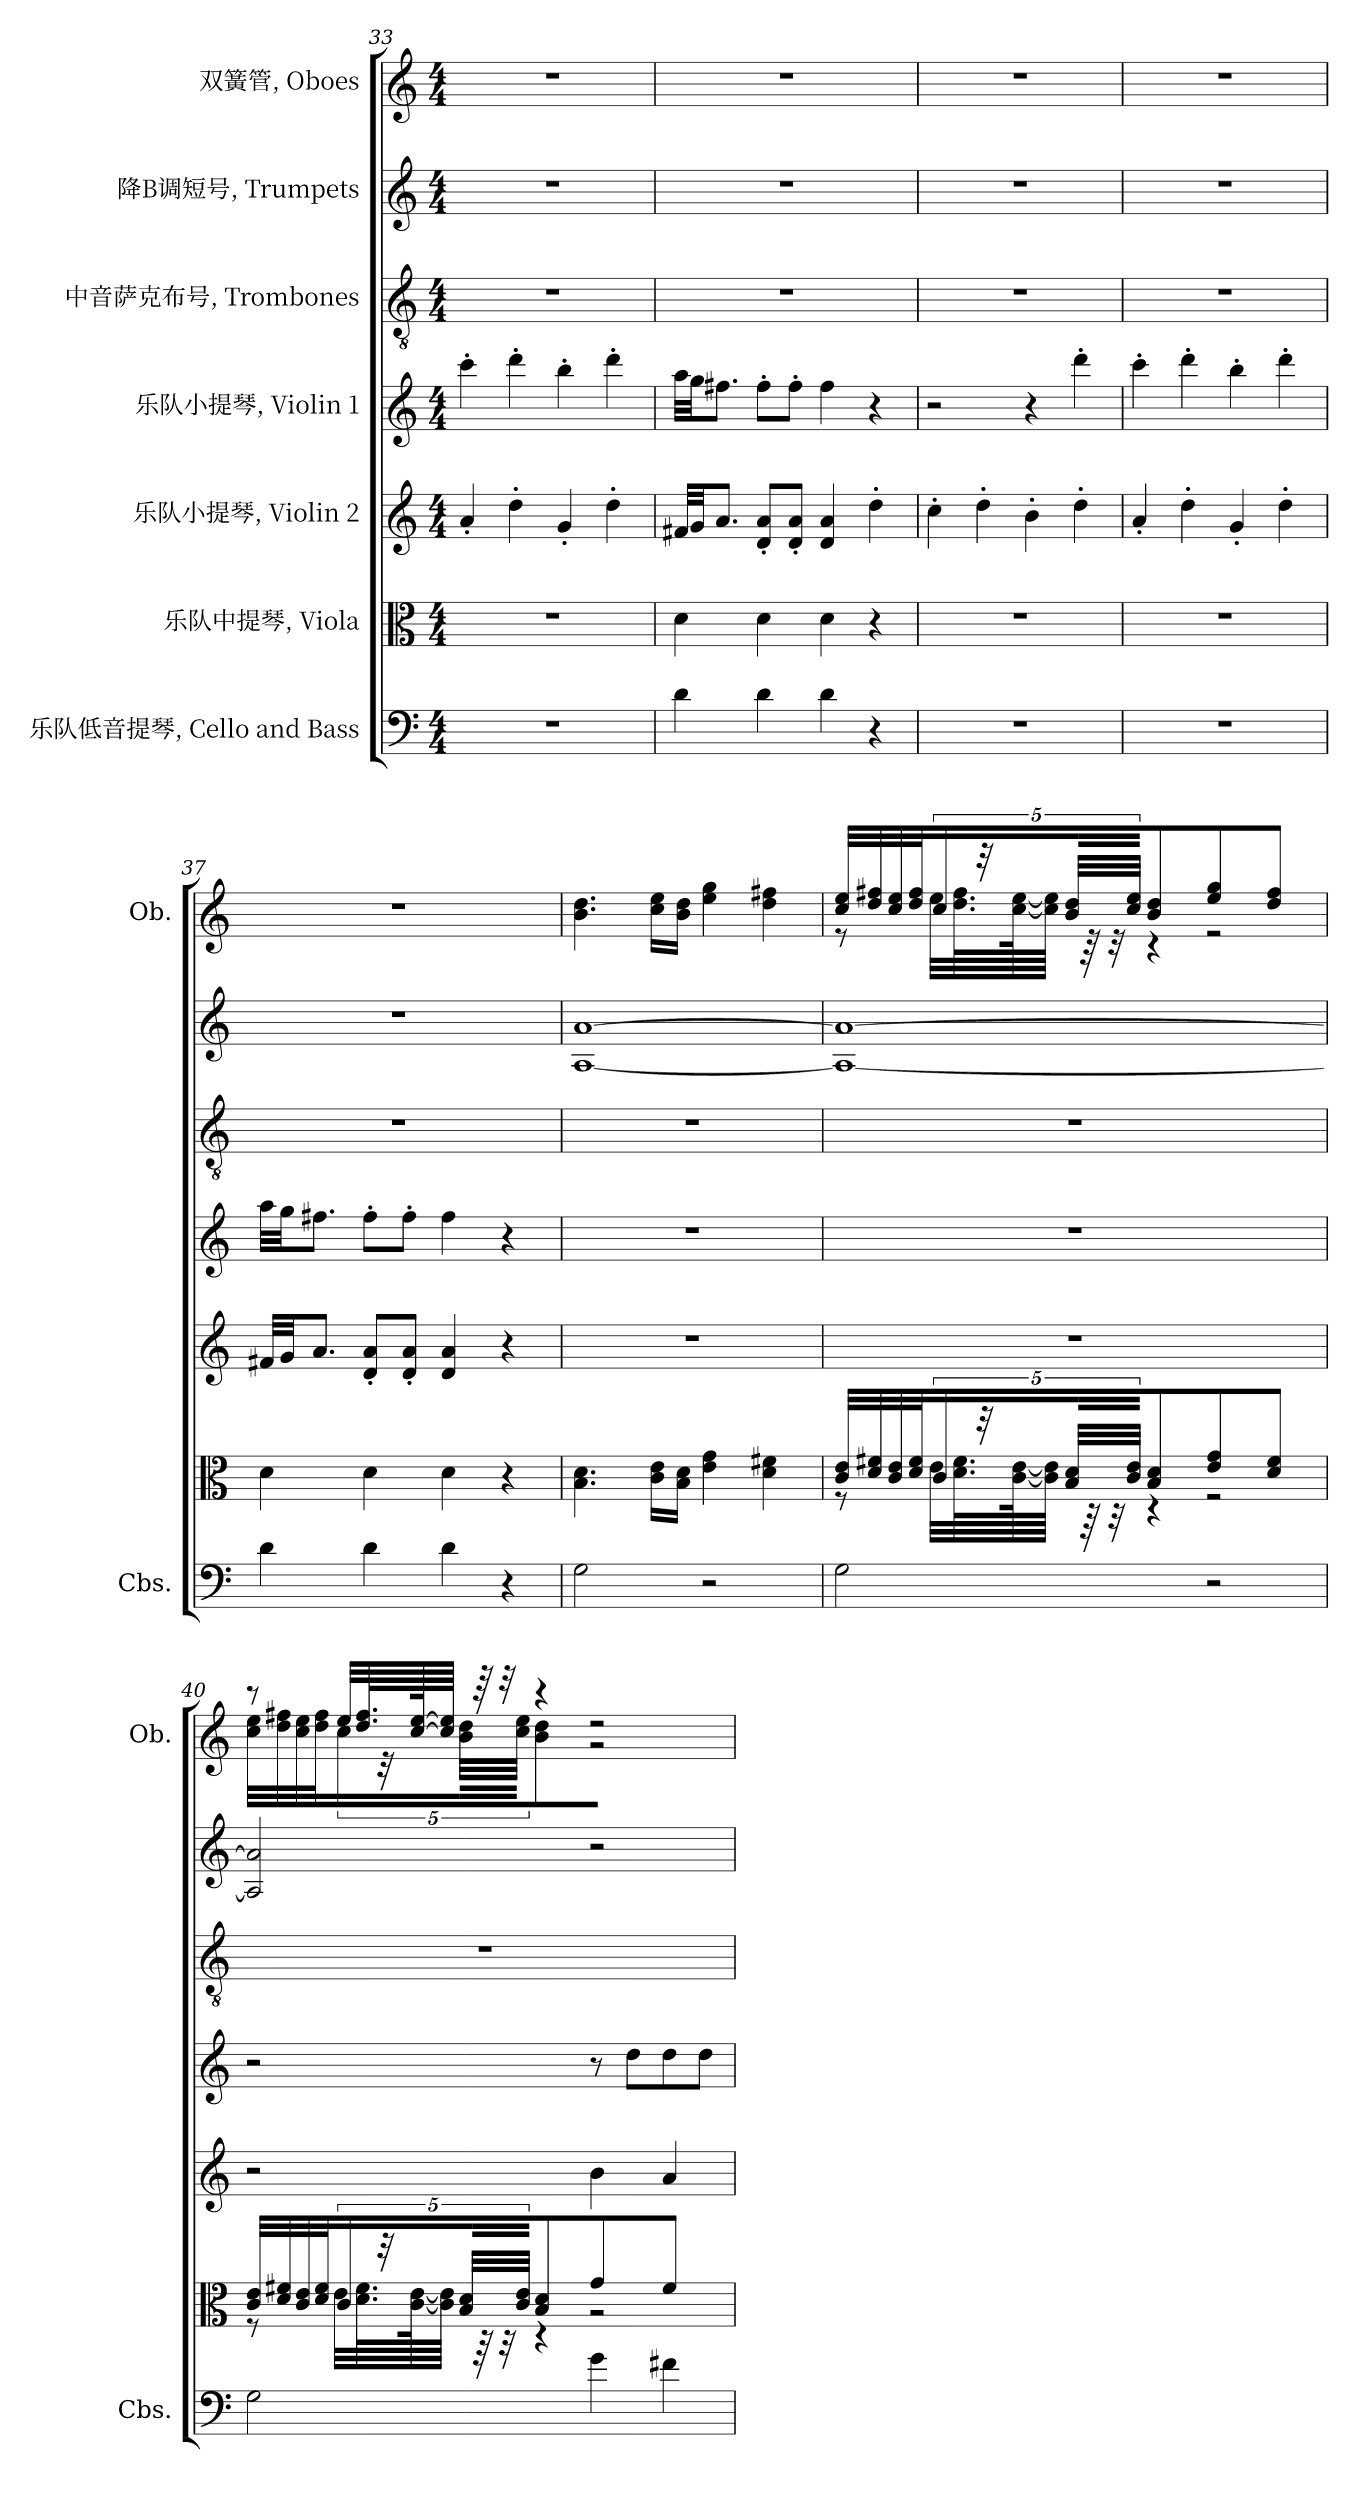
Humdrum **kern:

**kern	**kern	**kern	**kern	**kern	**kern	**kern
*part7	*part6	*part5	*part4	*part3	*part2	*part1
*staff7	*staff6	*staff5	*staff4	*staff3	*staff2	*staff1
*I"乐队低音提琴, Cello and Bass	*I"乐队中提琴, Viola	*I"乐队小提琴, Violin 2	*I"乐队小提琴, Violin 1	*I"中音萨克布号, Trombones	*I"降B调短号, Trumpets	*I"双簧管, Oboes
*I'Cbs.	*	*	*	*	*	*I'Ob.
*clefF4	*clefC3	*clefG2	*clefG2	*clefGv2	*clefG2	*clefG2
*ITrd7c12	*	*	*	*	*ITrd1c2	*
*k[]	*k[]	*k[]	*k[]	*k[]	*k[b-e-]	*k[]
*M4/4	*M4/4	*M4/4	*M4/4	*M4/4	*M4/4	*M4/4
=33	=33	=33	=33	=33	=33	=33
1r	1r	4a'/	4ccc'\	1r	1r	1r
.	.	4dd'\	4ddd'\	.	.	.
.	.	4g'/	4bb'\	.	.	.
.	.	4dd'\	4ddd'\	.	.	.
=34	=34	=34	=34	=34	=34	=34
4D\	4d\	32f#X/LLL	32aa\LLL	1r	1r	1r
.	.	32g/JJ	32gg\JJ	.	.	.
.	.	8.a/J	8.ff#X\J	.	.	.
4D\	4d\	8d/' 8a/'L	8ff#'\L	.	.	.
.	.	8d/' 8a/'J	8ff#'\J	.	.	.
4D\	4d\	4d/ 4a/	4ff#\	.	.	.
4r	4r	4dd'\	4r	.	.	.
=35	=35	=35	=35	=35	=35	=35
1r	1r	4cc'\	2r	1r	1r	1r
.	.	4dd'\	.	.	.	.
.	.	4b'\	4r	.	.	.
.	.	4dd'\	4ddd'\	.	.	.
!!LO:PB:g=z
=36	=36	=36	=36	=36	=36	=36
1r	1r	4a'/	4ccc'\	1r	1r	1r
.	.	4dd'\	4ddd'\	.	.	.
.	.	4g'/	4bb'\	.	.	.
.	.	4dd'\	4ddd'\	.	.	.
=37	=37	=37	=37	=37	=37	=37
4D\	4d\	32f#X/LLL	32aa\LLL	1r	1r	1r
.	.	32g/JJ	32gg\JJ	.	.	.
.	.	8.a/J	8.ff#X\J	.	.	.
4D\	4d\	8d/' 8a/'L	8ff#'\L	.	.	.
.	.	8d/' 8a/'J	8ff#'\J	.	.	.
4D\	4d\	4d/ 4a/	4ff#\	.	.	.
4r	4r	4r	4r	.	.	.
=38	=38	=38	=38	=38	=38	=38
2GG\	4.B\ 4.d\	1r	1r	1r	[1G [1g	4.b\ 4.dd\
.	16c\ 16e\LL	.	.	.	.	16cc\ 16ee\LL
.	16B\ 16d\JJ	.	.	.	.	16b\ 16dd\JJ
2r	4e\ 4g\	.	.	.	.	4ee\ 4gg\
.	4d\ 4f#X\	.	.	.	.	4dd\ 4ff#X\
!!LO:PB:g=z
=39	=39	=39	=39	=39	=39	=39
*	*^	*	*	*	*	*^
2GG\	32c/ 32e/LLL	8r	1r	1r	1r	1G_ 1g_	32cc/ 32ee/LLL	8r
.	32d/ 32f#X/	.	.	.	.	.	32dd/ 32ff#X/	.
.	32c/ 32e/	.	.	.	.	.	32cc/ 32ee/	.
.	32d/ 32f#/J	.	.	.	.	.	32dd/ 32ff#/J	.
.	20c/JJ	32e\LLL	.	.	.	.	20cc/JJ	32ee\LLL
.	.	64.d\ 64.f#\L	.	.	.	.	.	64.dd\ 64.ff#\L
.	40r	.	.	.	.	.	40r	.
.	.	[128c\ [128e\K	.	.	.	.	.	[128cc\ [128ee\K
.	.	64c\] 64e\]JJJJ	.	.	.	.	.	64cc\] 64ee\]JJJJ
.	40B/ 40d/LLL	.	.	.	.	.	40b/ 40dd/LLL	.
.	.	64r	.	.	.	.	.	64r
.	.	32r	.	.	.	.	.	32r
.	40c/ 40e/JJJ	.	.	.	.	.	40cc/ 40ee/JJJ	.
.	4B/ 4d/	4r	.	.	.	.	4b/ 4dd/	4r
2r	4e/ 4g/	2r	.	.	.	.	4ee/ 4gg/	2r
.	4d/ 4f#/	.	.	.	.	.	4dd/ 4ff#/	.
=40	=40	=40	=40	=40	=40	=40	=40	=40
2GG\	32c/ 32e/LLL	8r	2r	2r	1r	2G/] 2g/]	8r	32cc\ 32ee\LLL
.	32d/ 32f#X/	.	.	.	.	.	.	32dd\ 32ff#X\
.	32c/ 32e/	.	.	.	.	.	.	32cc\ 32ee\
.	32d/ 32f#/J	.	.	.	.	.	.	32dd\ 32ff#\J
.	20c/JJ	32e\LLL	.	.	.	.	32ee/LLL	20cc\JJ
.	.	64.d\ 64.f#\L	.	.	.	.	64.dd/ 64.ff#/L	.
.	40r	.	.	.	.	.	.	40r
.	.	[128c\ [128e\K	.	.	.	.	[128cc/ [128ee/K	.
.	.	64c\] 64e\]JJJJ	.	.	.	.	64cc/] 64ee/]JJJJ	.
.	40B/ 40d/LLL	.	.	.	.	.	.	40b\ 40dd\LLL
.	.	64r	.	.	.	.	64r	.
.	.	32r	.	.	.	.	32r	.
.	40c/ 40e/JJJ	.	.	.	.	.	.	40cc\ 40ee\JJJ
.	4B/ 4d/	4r	.	.	.	.	4r	4b\ 4dd\
4G\	4g/	2r	4b\	8r	.	2r	2r	2r
.	.	.	.	8dd\L	.	.	.	.
4F#X\	4f#/	.	4a/	8dd\	.	.	.	.
.	.	.	.	8dd\J	.	.	.	.
*	*v	*v	*	*	*	*	*v	*v
=	=	=	=	=	=	=
*-	*-	*-	*-	*-	*-	*-
